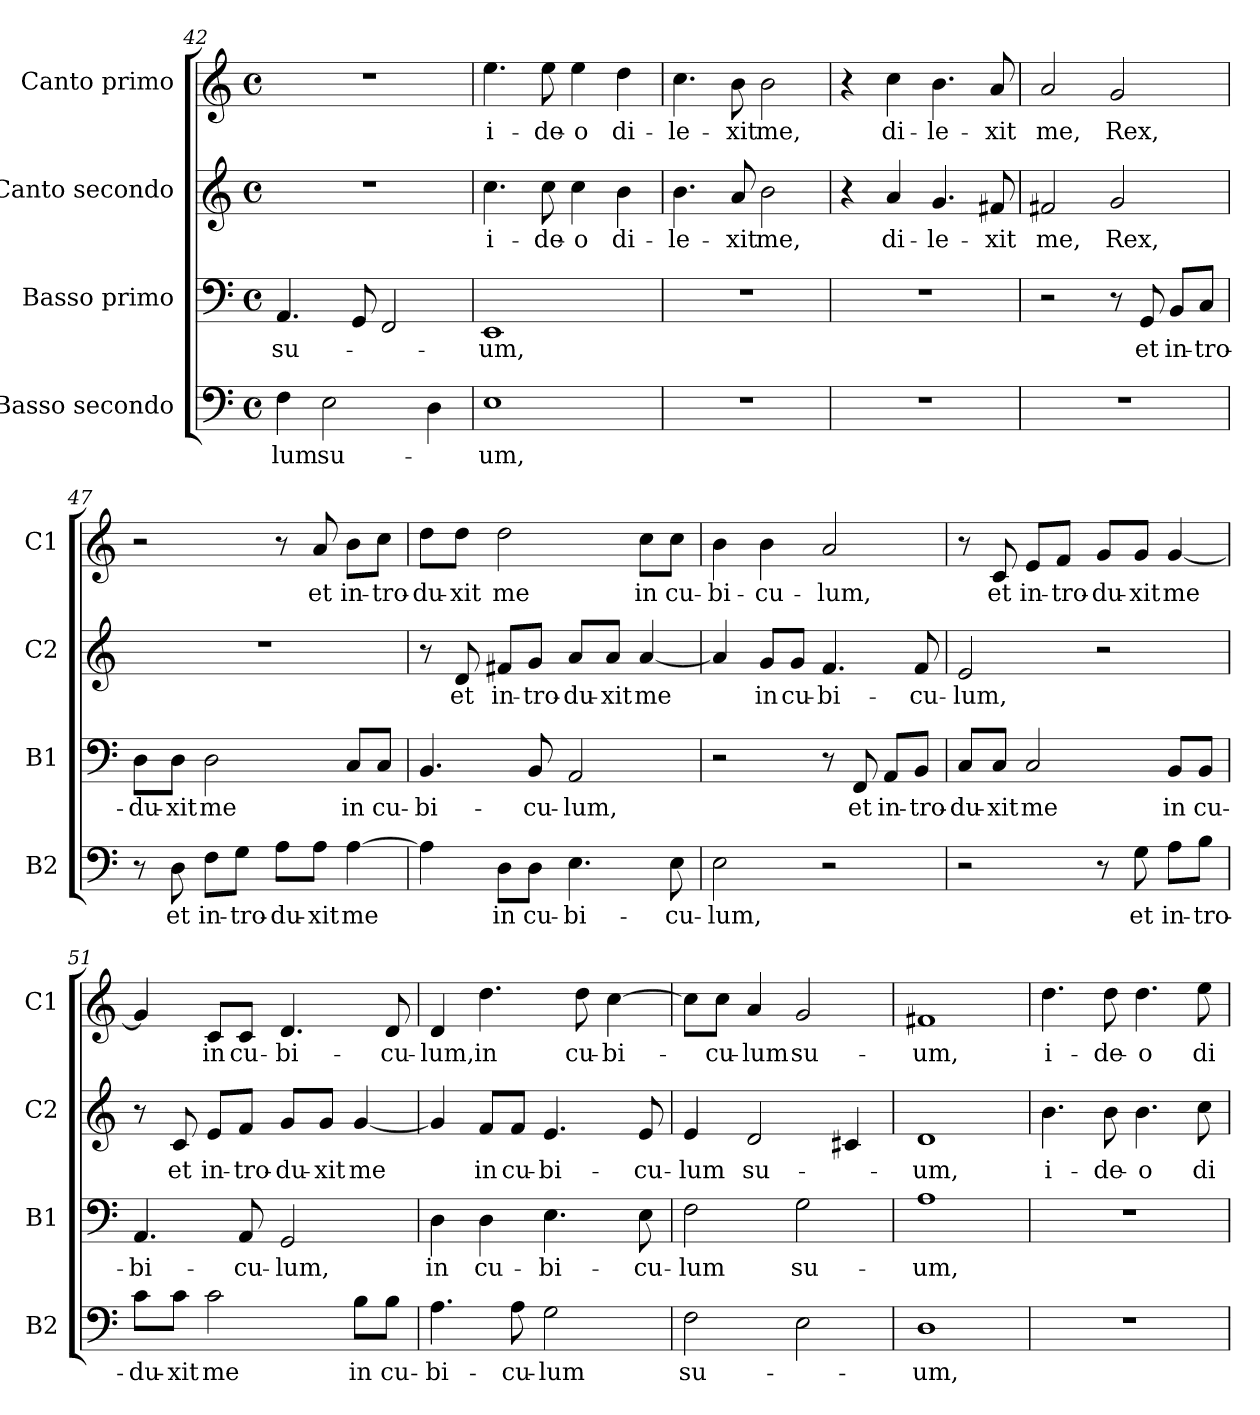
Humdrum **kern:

**kern	**text	**kern	**text	**kern	**text	**kern	**text
*part4	*part4	*part3	*part3	*part2	*part2	*part1	*part1
*staff4	*staff4	*staff3	*staff3	*staff2	*staff2	*staff1	*staff1
*I"Basso secondo	*	*I"Basso primo	*	*I"Canto secondo	*	*I"Canto primo	*
*I'B2	*	*I'B1	*	*I'C2	*	*I'C1	*
*clefF4	*	*clefF4	*	*clefG2	*	*clefG2	*
*k[]	*	*k[]	*	*k[]	*	*k[]	*
*C:	*	*C:	*	*C:	*	*C:	*
*M4/4	*	*M4/4	*	*M4/4	*	*M4/4	*
*met(c)	*	*met(c)	*	*met(c)	*	*met(c)	*
=42	=42	=42	=42	=42	=42	=42	=42
!	!LO:LY:b	!	!LO:LY:b	!	!	!	!
4F\	-lum	4.AA/	su-	1r	.	1r	.
!	!LO:LY:b	!	!	!	!	!	!
2E\	su-	.	.	.	.	.	.
.	.	8GG/	.	.	.	.	.
.	.	2FF/	.	.	.	.	.
4D\	.	.	.	.	.	.	.
!!LO:LB:g=z
=43	=43	=43	=43	=43	=43	=43	=43
!	!LO:LY:b	!	!LO:LY:b	!	!LO:LY:b	!	!LO:LY:b
1E	-um,	1EE	-um,	4.cc\	i-	4.ee\	i-
!	!	!	!	!	!LO:LY:b	!	!LO:LY:b
.	.	.	.	8cc\	-de-	8ee\	-de-
!	!	!	!	!	!LO:LY:b	!	!LO:LY:b
.	.	.	.	4cc\	-o	4ee\	-o
!	!	!	!	!	!LO:LY:b	!	!LO:LY:b
.	.	.	.	4b\	di-	4dd\	di-
=44	=44	=44	=44	=44	=44	=44	=44
!	!	!	!	!	!LO:LY:b	!	!LO:LY:b
1r	.	1r	.	4.b\	-le-	4.cc\	-le-
!	!	!	!	!	!LO:LY:b	!	!LO:LY:b
.	.	.	.	8a/	-xit	8b\	-xit
!	!	!	!	!	!LO:LY:b	!	!LO:LY:b
.	.	.	.	2b\	me,	2b\	me,
=45	=45	=45	=45	=45	=45	=45	=45
1r	.	1r	.	4r	.	4r	.
!	!	!	!	!	!LO:LY:b	!	!LO:LY:b
.	.	.	.	4a/	di-	4cc\	di-
!	!	!	!	!	!LO:LY:b	!	!LO:LY:b
.	.	.	.	4.g/	-le-	4.b\	-le-
!	!	!	!	!	!LO:LY:b	!	!LO:LY:b
.	.	.	.	8f#X/	-xit	8a/	-xit
=46	=46	=46	=46	=46	=46	=46	=46
!	!	!	!	!	!LO:LY:b	!	!LO:LY:b
1r	.	2r	.	2f#X/	me,	2a/	me,
!	!	!	!	!	!LO:LY:b	!	!LO:LY:b
.	.	8r	.	2g/	Rex,	2g/	Rex,
!	!	!	!LO:LY:b	!	!	!	!
.	.	8GG/	et	.	.	.	.
!	!	!	!LO:LY:b	!	!	!	!
.	.	8BB/L	in-	.	.	.	.
!	!	!	!LO:LY:b	!	!	!	!
.	.	8C/J	-tro-	.	.	.	.
=47	=47	=47	=47	=47	=47	=47	=47
!	!	!	!LO:LY:b	!	!	!	!
8r	.	8D\L	-du-	1r	.	2r	.
!	!LO:LY:b	!	!LO:LY:b	!	!	!	!
8D\	et	8D\J	-xit	.	.	.	.
!	!LO:LY:b	!	!LO:LY:b	!	!	!	!
8F\L	in-	2D\	me	.	.	.	.
!	!LO:LY:b	!	!	!	!	!	!
8G\J	-tro-	.	.	.	.	.	.
!	!LO:LY:b	!	!	!	!	!	!
8A\L	-du-	.	.	.	.	8r	.
!	!LO:LY:b	!	!	!	!	!	!LO:LY:b
8A\J	-xit	.	.	.	.	8a/	et
!	!LO:LY:b	!	!LO:LY:b	!	!	!	!LO:LY:b
[4A\	me	8C/L	in	.	.	8b\L	in-
!	!	!	!LO:LY:b	!	!	!	!LO:LY:b
.	.	8C/J	cu-	.	.	8cc\J	-tro-
=48	=48	=48	=48	=48	=48	=48	=48
!	!	!	!LO:LY:b	!	!	!	!LO:LY:b
4A\]	.	4.BB/	-bi-	8r	.	8dd\L	-du-
!	!	!	!	!	!LO:LY:b	!	!LO:LY:b
.	.	.	.	8d/	et	8dd\J	-xit
!	!LO:LY:b	!	!	!	!LO:LY:b	!	!LO:LY:b
8D\L	in	.	.	8f#X/L	in-	2dd\	me
!	!LO:LY:b	!	!LO:LY:b	!	!LO:LY:b	!	!
8D\J	cu-	8BB/	-cu-	8g/J	-tro-	.	.
!	!LO:LY:b	!	!LO:LY:b	!	!LO:LY:b	!	!
4.E\	-bi-	2AA/	-lum,	8a/L	-du-	.	.
!	!	!	!	!	!LO:LY:b	!	!
.	.	.	.	8a/J	-xit	.	.
!	!	!	!	!	!LO:LY:b	!	!LO:LY:b
.	.	.	.	[4a/	me	8cc\L	in
!	!LO:LY:b	!	!	!	!	!	!LO:LY:b
8E\	-cu-	.	.	.	.	8cc\J	cu-
!!LO:PB:g=z
=49	=49	=49	=49	=49	=49	=49	=49
!	!LO:LY:b	!	!	!	!	!	!LO:LY:b
2E\	-lum,	2r	.	4a/]	.	4b\	-bi-
!	!	!	!	!	!LO:LY:b	!	!LO:LY:b
.	.	.	.	8g/L	in	4b\	-cu-
!	!	!	!	!	!LO:LY:b	!	!
.	.	.	.	8g/J	cu-	.	.
!	!	!	!	!	!LO:LY:b	!	!LO:LY:b
2r	.	8r	.	4.f/	-bi-	2a/	-lum,
!	!	!	!LO:LY:b	!	!	!	!
.	.	8FF/	et	.	.	.	.
!	!	!	!LO:LY:b	!	!	!	!
.	.	8AA/L	in-	.	.	.	.
!	!	!	!LO:LY:b	!	!LO:LY:b	!	!
.	.	8BB/J	-tro-	8f/	-cu-	.	.
=50	=50	=50	=50	=50	=50	=50	=50
!	!	!	!LO:LY:b	!	!LO:LY:b	!	!
2r	.	8C/L	-du-	2e/	-lum,	8r	.
!	!	!	!LO:LY:b	!	!	!	!LO:LY:b
.	.	8C/J	-xit	.	.	8c/	et
!	!	!	!LO:LY:b	!	!	!	!LO:LY:b
.	.	2C/	me	.	.	8e/L	in-
!	!	!	!	!	!	!	!LO:LY:b
.	.	.	.	.	.	8f/J	-tro-
!	!	!	!	!	!	!	!LO:LY:b
8r	.	.	.	2r	.	8g/L	-du-
!	!LO:LY:b	!	!	!	!	!	!LO:LY:b
8G\	et	.	.	.	.	8g/J	-xit
!	!LO:LY:b	!	!LO:LY:b	!	!	!	!LO:LY:b
8A\L	in-	8BB/L	in	.	.	[4g/	me
!	!LO:LY:b	!	!LO:LY:b	!	!	!	!
8B\J	-tro-	8BB/J	cu-	.	.	.	.
=51	=51	=51	=51	=51	=51	=51	=51
!	!LO:LY:b	!	!LO:LY:b	!	!	!	!
8c\L	-du-	4.AA/	-bi-	8r	.	4g/]	.
!	!LO:LY:b	!	!	!	!LO:LY:b	!	!
8c\J	-xit	.	.	8c/	et	.	.
!	!LO:LY:b	!	!	!	!LO:LY:b	!	!LO:LY:b
2c\	me	.	.	8e/L	in-	8c/L	in
!	!	!	!LO:LY:b	!	!LO:LY:b	!	!LO:LY:b
.	.	8AA/	-cu-	8f/J	-tro-	8c/J	cu-
!	!	!	!LO:LY:b	!	!LO:LY:b	!	!LO:LY:b
.	.	2GG/	-lum,	8g/L	-du-	4.d/	-bi-
!	!	!	!	!	!LO:LY:b	!	!
.	.	.	.	8g/J	-xit	.	.
!	!LO:LY:b	!	!	!	!LO:LY:b	!	!
8B\L	in	.	.	[4g/	me	.	.
!	!LO:LY:b	!	!	!	!	!	!LO:LY:b
8B\J	cu-	.	.	.	.	8d/	-cu-
=52	=52	=52	=52	=52	=52	=52	=52
!	!LO:LY:b	!	!LO:LY:b	!	!	!	!LO:LY:b
4.A\	-bi-	4D\	in	4g/]	.	4d/	-lum,
!	!	!	!LO:LY:b	!	!LO:LY:b	!	!LO:LY:b
.	.	4D\	cu-	8f/L	in	4.dd\	in
!	!LO:LY:b	!	!	!	!LO:LY:b	!	!
8A\	-cu-	.	.	8f/J	cu-	.	.
!	!LO:LY:b	!	!LO:LY:b	!	!LO:LY:b	!	!
2G\	-lum	4.E\	-bi-	4.e/	-bi-	.	.
!	!	!	!	!	!	!	!LO:LY:b
.	.	.	.	.	.	8dd\	cu-
!	!	!	!	!	!	!	!LO:LY:b
.	.	.	.	.	.	[4cc\	-bi-
!	!	!	!LO:LY:b	!	!LO:LY:b	!	!
.	.	8E\	-cu-	8e/	-cu-	.	.
!!LO:LB:g=z
=53	=53	=53	=53	=53	=53	=53	=53
!	!LO:LY:b	!	!LO:LY:b	!	!LO:LY:b	!	!
2F\	su-	2F\	-lum	4e/	-lum	8cc\L]	.
!	!	!	!	!	!	!	!LO:LY:b
.	.	.	.	.	.	8cc\J	-cu-
!	!	!	!	!	!LO:LY:b	!	!LO:LY:b
.	.	.	.	2d/	su-	4a/	-lum
!	!	!	!LO:LY:b	!	!	!	!LO:LY:b
2E\	.	2G\	su-	.	.	2g/	su-
.	.	.	.	4c#X/	.	.	.
=54	=54	=54	=54	=54	=54	=54	=54
!	!LO:LY:b	!	!LO:LY:b	!	!LO:LY:b	!	!LO:LY:b
1D	-um,	1A	-um,	1d	-um,	1f#X	-um,
=55	=55	=55	=55	=55	=55	=55	=55
!	!	!	!	!	!LO:LY:b	!	!LO:LY:b
1r	.	1r	.	4.b\	i-	4.dd\	i-
!	!	!	!	!	!LO:LY:b	!	!LO:LY:b
.	.	.	.	8b\	-de-	8dd\	-de-
!	!	!	!	!	!LO:LY:b	!	!LO:LY:b
.	.	.	.	4.b\	-o	4.dd\	-o
!	!	!	!	!	!LO:LY:b	!	!LO:LY:b
.	.	.	.	8cc\	di-	8ee\	di-
=	=	=	=	=	=	=	=
*-	*-	*-	*-	*-	*-	*-	*-
